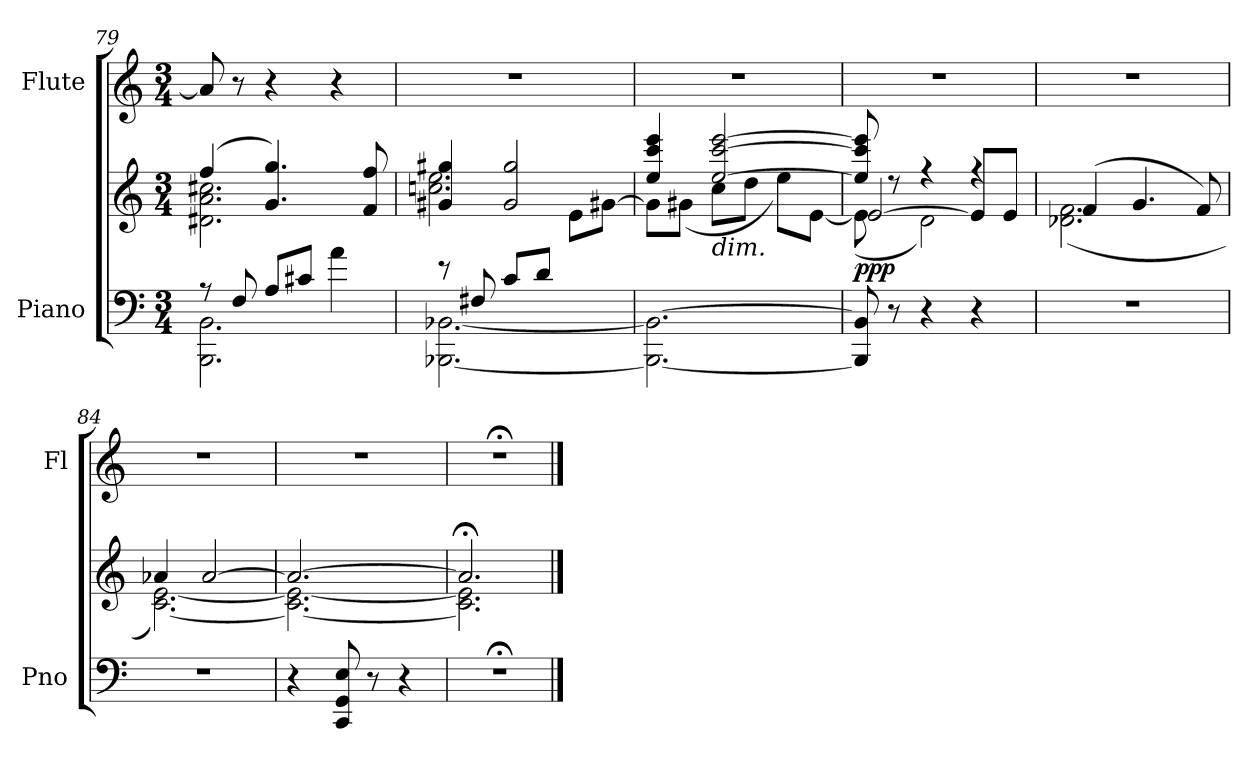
**kern	**kern	**dynam	**kern
*part2	*part2	*part2	*part1
*staff3	*staff2	*staff2/3	*staff1
*I"Piano	*	*	*I"Flute
*I'Pno	*	*	*I'Fl
*clefF4	*clefG2	*	*clefG2
*k[]	*k[]	*	*k[]
*M3/4	*M3/4	*	*M3/4
=79	=79	=79	=79
*^	*^	*	*
8r	2.BBB\ 2.BB\	(4ff/	2.d#X\ 2.a\ 2.cc#X\	.	8a/]
8F/	.	.	.	.	8r
8A/L	.	4.g/ 4.gg/)	.	.	4r
8c#X/J	.	.	.	.	.
4a\	.	.	.	.	4r
.	.	8f/ 8ff/	.	.	.
=80	=80	=80	=80	=80	=80
*	*	*	*^	*	*
8r	[2.BBB-X\ [2.BB-X\	4g#X/ 4gg#X/	2.ccn\ 2.ee\	2ryy	.	2.r
(<8F#X/	.	.	.	.	.	.
8c/L	.	2g#/ 2gg#/	.	.	.	.
8d/J	.	.	.	.	.	.
4ryy	.	.	.	8e\L	.	.
.	.	.	.	[>8g#X\J)	.	.
*v	*v	*	*	*	*	*
*	*	*v	*v	*	*
!!LO:LB:g=z
=81	=81	=81	=81	=81
2.BBB-\_ 2.BB-\_	4ee/ 4ccc/ 4eee/	8g#\L]	.	2.r
.	.	(8g#X\J	.	.
!	!LO:TX:b:i:t=dim.	!	!	!
.	[2ee/ [2ccc/ [2eee/	8cc\L	.	.
.	.	8dd\J	.	.
.	.	8ee\L)	.	.
.	.	[8e\J	.	.
=82	=82	=82	=82	=82
*	*	*^	*	*
!	!	!	!	!LO:DY:b	!
8BBB-/] 8BB-/]	8ee/] 8ccc/] 8eee/]	(8e\]	[2e/	ppp	2.r
8r	8rdd	8ryy	.	.	.
4r	4rff	2d\)	.	.	.
4r	4rff	.	8e/L]	.	.
.	.	.	8e/J	.	.
*	*	*v	*v	*	*
=83	=83	=83	=83	=83
2.r	(4f/	(2.d-X\ 2.f\	.	2.r
.	4.g/	.	.	.
.	8f/)	.	.	.
=84	=84	=84	=84	=84
2.r	4a-X/	[2.c\ [2.e\)	.	2.r
.	[2a-/	.	.	.
=85	=85	=85	=85	=85
4r	2.a-/_	2.c\_ 2.e\_	.	2.r
8CC/ 8GG/ 8E/	.	.	.	.
8r	.	.	.	.
4r	.	.	.	.
=86	=86	=86	=86	=86
2.r;<	2.a-;</]	2.c\] 2.e\]	.	2.r;<
*	*v	*v	*	*
==	==	==	==
*-	*-	*-	*-
